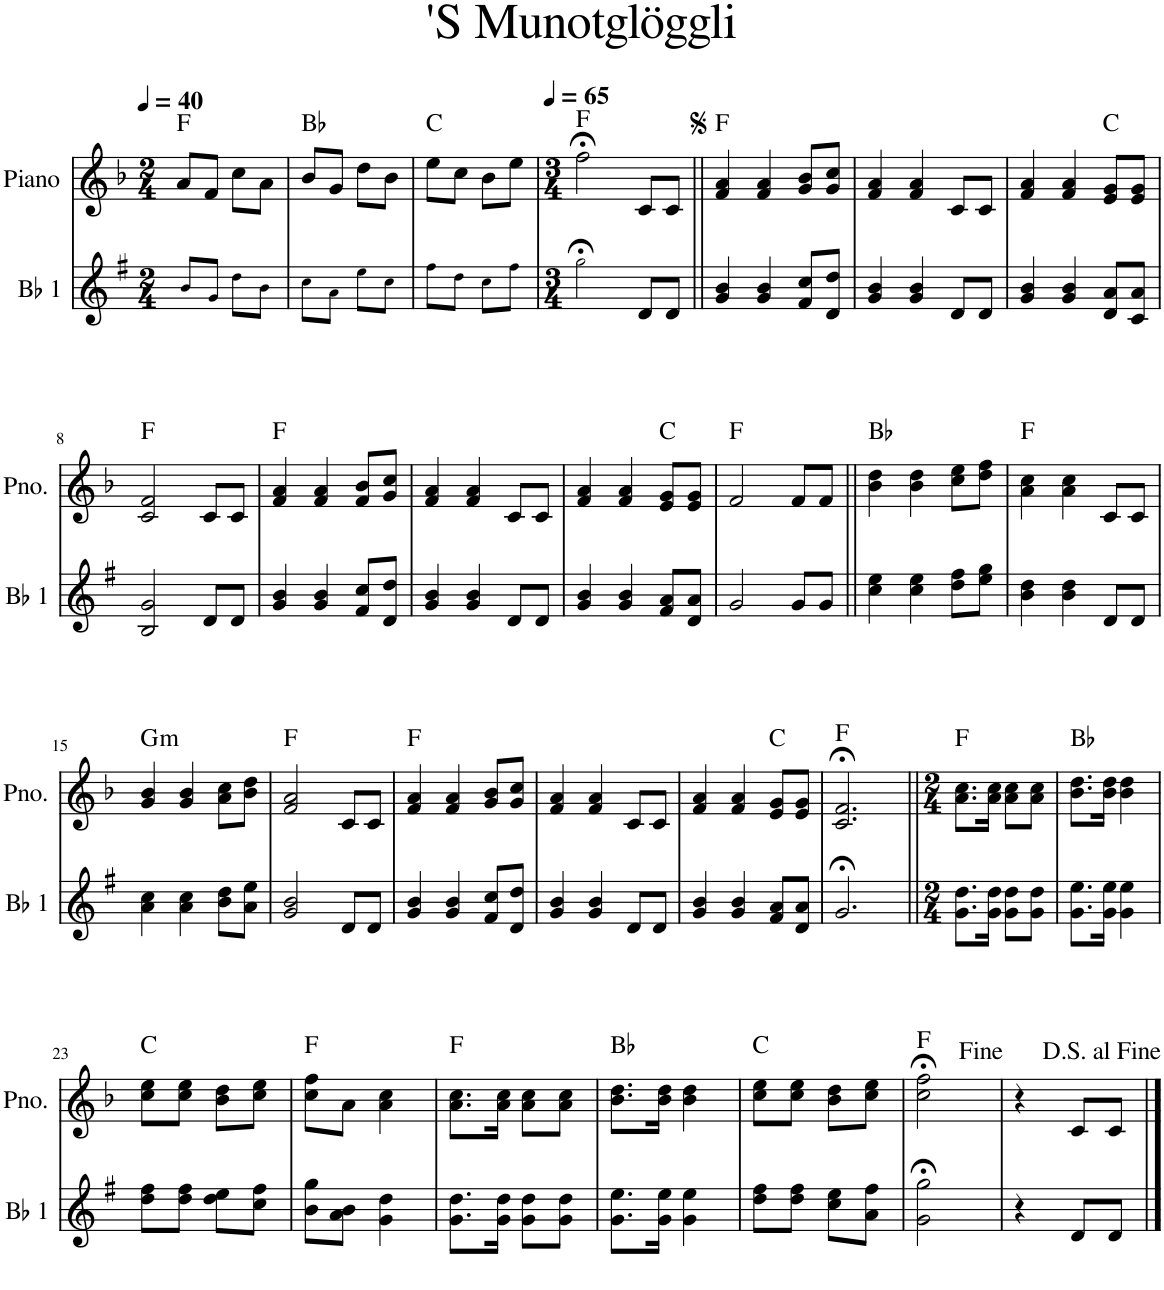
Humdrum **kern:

**kern	**kern	**harte
*part2	*part1	*part1
*staff2	*staff1	*
*I"Bb 1	*I"Piano	*
*I'Bb 1	*I'Pno.	*
*clefG2	*clefG2	*
*Trd1c2	*	*
*k[f#]	*k[b-]	*
*M2/4	*M2/4	*
*MM40	*MM40	*
=1	=1	=1
8b/L	8a/L	F:maj
8g/J	8f/J	.
8dd\L	8cc\L	.
8b\J	8a\J	.
=2	=2	=2
8cc\L	8b-/L	Bb:maj
8a\J	8g/J	.
8ee\L	8dd\L	.
8cc\J	8b-\J	.
=3	=3	=3
8ff#\L	8ee\L	C:maj
8dd\J	8cc\J	.
8cc\L	8b-\L	.
8ff#\J	8ee\J	.
=4	=4	=4
*M3/4	*M3/4	*
*	*MM65	*
2gg;<\	2ff;<\	F:maj
8d/L	8c/L	.
8d/J	8c/J	.
=5||	=5||	=5||
4g/ 4b/	4f/ 4a/	F:maj
4g/ 4b/	4f/ 4a/	.
8f#/ 8cc/L	8g/ 8b-/L	.
8d/ 8dd/J	8g/ 8cc/J	.
=6	=6	=6
4g/ 4b/	4f/ 4a/	.
4g/ 4b/	4f/ 4a/	.
8d/L	8c/L	.
8d/J	8c/J	.
=7	=7	=7
4g/ 4b/	4f/ 4a/	.
4g/ 4b/	4f/ 4a/	.
8d/ 8a/L	8e/ 8g/L	C:maj
8c/ 8a/J	8e/ 8g/J	.
!!LO:LB:g=z
=8	=8	=8
2B/ 2g/	2c/ 2f/	F:maj
8d/L	8c/L	.
8d/J	8c/J	.
=9	=9	=9
4g/ 4b/	4f/ 4a/	F:maj
4g/ 4b/	4f/ 4a/	.
8f#/ 8cc/L	8f/ 8b-/L	.
8d/ 8dd/J	8g/ 8cc/J	.
=10	=10	=10
4g/ 4b/	4f/ 4a/	.
4g/ 4b/	4f/ 4a/	.
8d/L	8c/L	.
8d/J	8c/J	.
=11	=11	=11
4g/ 4b/	4f/ 4a/	.
4g/ 4b/	4f/ 4a/	.
8f#/ 8a/L	8e/ 8g/L	C:maj
8d/ 8a/J	8e/ 8g/J	.
=12	=12	=12
2g/	2f/	F:maj
8g/L	8f/L	.
8g/J	8f/J	.
=13||	=13||	=13||
4cc\ 4ee\	4b-\ 4dd\	Bb:maj
4cc\ 4ee\	4b-\ 4dd\	.
8dd\ 8ff#\L	8cc\ 8ee\L	.
8ee\ 8gg\J	8dd\ 8ff\J	.
=14	=14	=14
4b\ 4dd\	4a\ 4cc\	F:maj
4b\ 4dd\	4a\ 4cc\	.
8d/L	8c/L	.
8d/J	8c/J	.
!!LO:LB:g=z
=15	=15	=15
!	!	!LO:H:kt=m
4a\ 4cc\	4g/ 4b-/	G:min
4a\ 4cc\	4g/ 4b-/	.
8b\ 8dd\L	8a\ 8cc\L	.
8a\ 8ee\J	8b-\ 8dd\J	.
=16	=16	=16
2g/ 2b/	2f/ 2a/	F:maj
8d/L	8c/L	.
8d/J	8c/J	.
=17	=17	=17
4g/ 4b/	4f/ 4a/	F:maj
4g/ 4b/	4f/ 4a/	.
8f#/ 8cc/L	8g/ 8b-/L	.
8d/ 8dd/J	8g/ 8cc/J	.
=18	=18	=18
4g/ 4b/	4f/ 4a/	.
4g/ 4b/	4f/ 4a/	.
8d/L	8c/L	.
8d/J	8c/J	.
=19	=19	=19
4g/ 4b/	4f/ 4a/	.
4g/ 4b/	4f/ 4a/	.
8f#/ 8a/L	8e/ 8g/L	C:maj
8d/ 8a/J	8e/ 8g/J	.
=20	=20	=20
2.g;</	2.c/;< 2.f/;<	F:maj
=21||	=21||	=21||
*M2/4	*M2/4	*
8.g\ 8.dd\L	8.a\ 8.cc\L	F:maj
16g\ 16dd\Jk	16a\ 16cc\Jk	.
8g\ 8dd\L	8a\ 8cc\L	.
8g\ 8dd\J	8a\ 8cc\J	.
=22	=22	=22
8.g\ 8.ee\L	8.b-\ 8.dd\L	Bb:maj
16g\ 16ee\Jk	16b-\ 16dd\Jk	.
4g\ 4ee\	4b-\ 4dd\	.
!!LO:LB:g=z
=23	=23	=23
8dd\ 8ff#\L	8cc\ 8ee\L	C:maj
8dd\ 8ff#\J	8cc\ 8ee\J	.
8dd\ 8ee\L	8b-\ 8dd\L	.
8cc\ 8ff#\J	8cc\ 8ee\J	.
=24	=24	=24
8b\ 8gg\L	8cc\ 8ff\L	F:maj
8a\ 8b\J	8a\J	.
4g\ 4dd\	4a\ 4cc\	.
=25	=25	=25
8.g\ 8.dd\L	8.a\ 8.cc\L	F:maj
16g\ 16dd\Jk	16a\ 16cc\Jk	.
8g\ 8dd\L	8a\ 8cc\L	.
8g\ 8dd\J	8a\ 8cc\J	.
=26	=26	=26
8.g\ 8.ee\L	8.b-\ 8.dd\L	Bb:maj
16g\ 16ee\Jk	16b-\ 16dd\Jk	.
4g\ 4ee\	4b-\ 4dd\	.
=27	=27	=27
8dd\ 8ff#\L	8cc\ 8ee\L	C:maj
8dd\ 8ff#\J	8cc\ 8ee\J	.
8cc\ 8ee\L	8b-\ 8dd\L	.
8a\ 8ff#\J	8cc\ 8ee\J	.
=28	=28	=28
2g\;< 2gg\;<	2cc\;< 2ff\;<	F:maj
=29	=29	=29
4r	4r	.
8d/L	8c/L	.
8d/J	8c/J	.
==	==	==
*-	*-	*-
